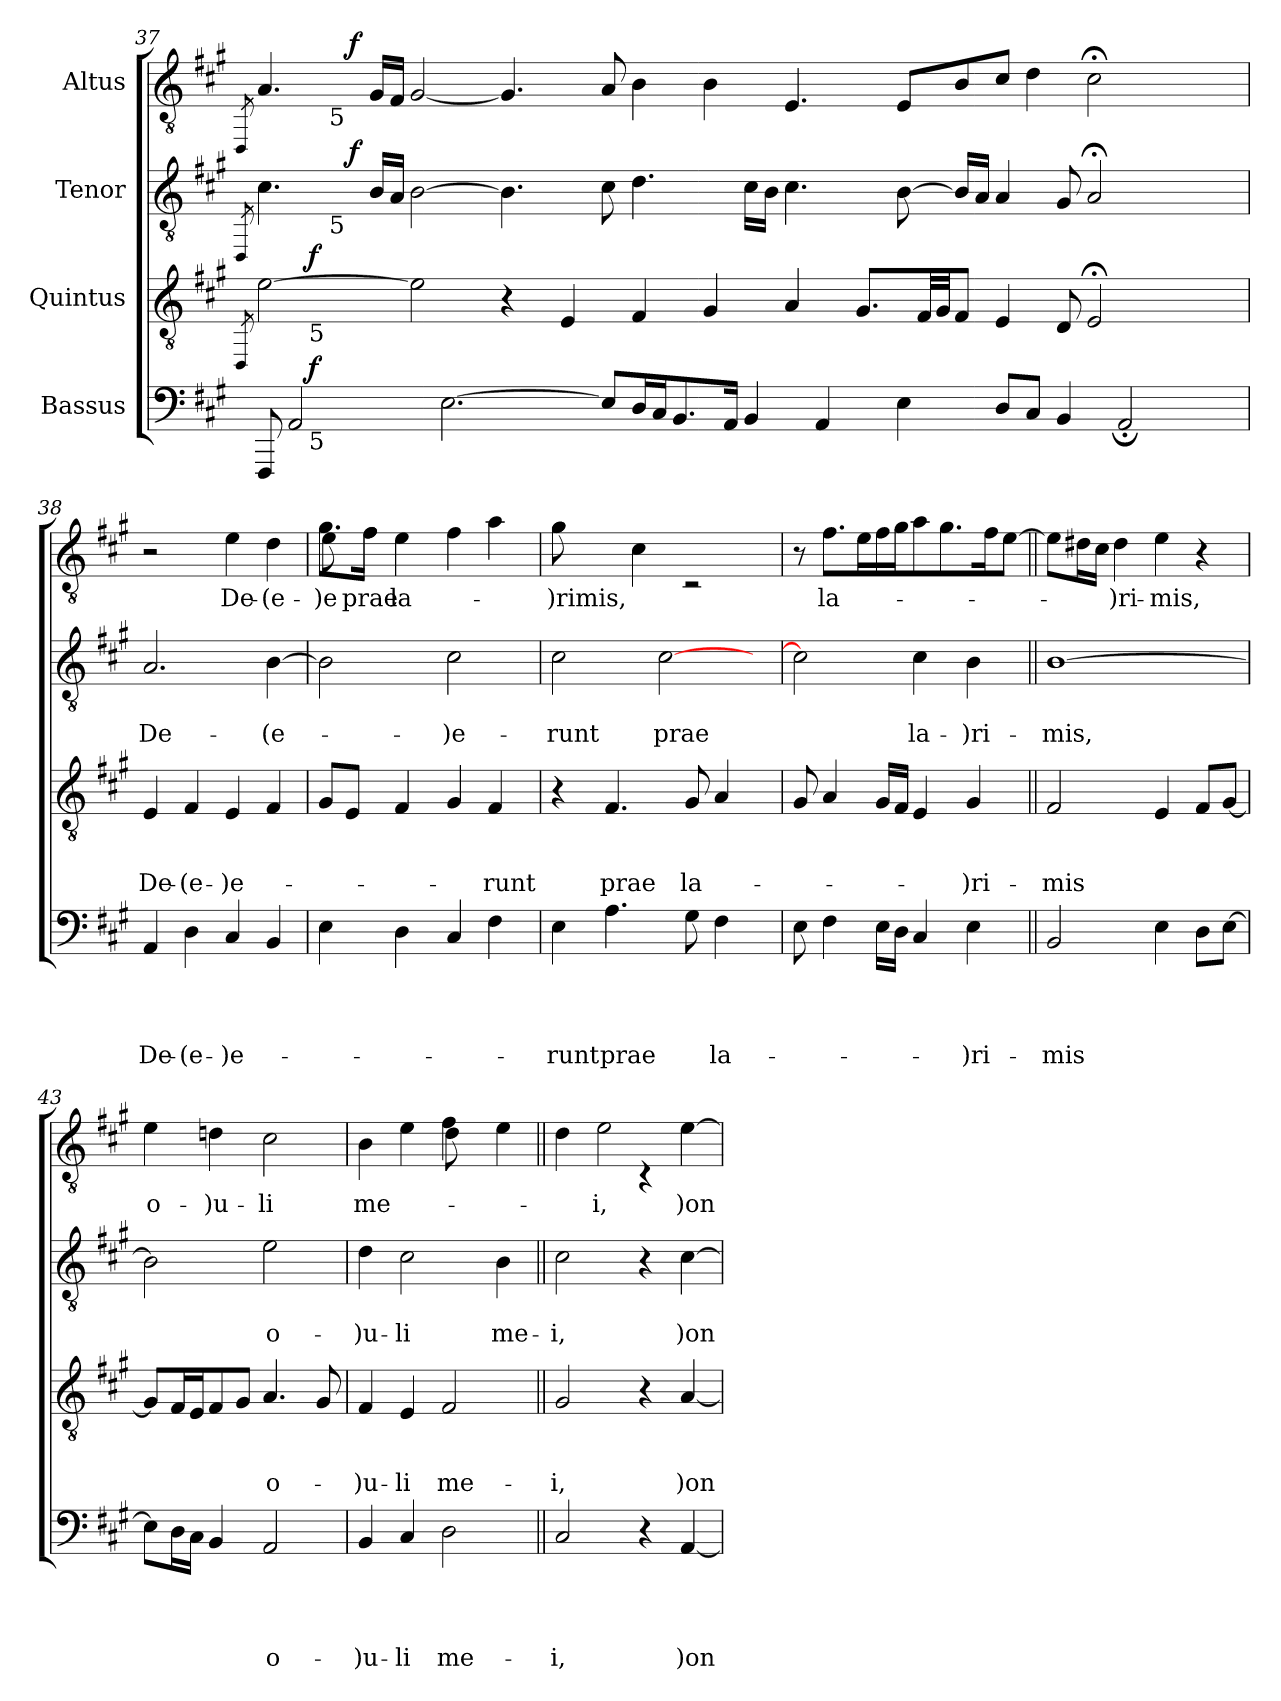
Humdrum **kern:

**kern	**text	**text	**text	**text	**dynam	**kern	**text	**text	**text	**dynam	**kern	**text	**text	**dynam	**kern	**text	**dynam
*part4	*part4	*part4	*part4	*part4	*part4	*part3	*part3	*part3	*part3	*part3	*part2	*part2	*part2	*part2	*part1	*part1	*part1
*staff4	*staff4	*staff4	*staff4	*staff4	*staff4	*staff3	*staff3	*staff3	*staff3	*staff3	*staff2	*staff2	*staff2	*staff2	*staff1	*staff1	*staff1
*I"Bassus	*	*	*	*	*	*I"Quintus	*	*	*	*	*I"Tenor	*	*	*	*I"Altus	*	*
*clefF4	*	*	*	*	*	*clefGv2	*	*	*	*	*clefGv2	*	*	*	*clefGv2	*	*
*k[f#c#g#]	*	*	*	*	*	*k[f#c#g#]	*	*	*	*	*k[f#c#g#]	*	*	*	*k[f#c#g#]	*	*
*A:	*	*	*	*	*	*A:	*	*	*	*	*A:	*	*	*	*A:	*	*
=37	=37	=37	=37	=37	=37	=37	=37	=37	=37	=37	=37	=37	=37	=37	=37	=37	=37
.	.	.	.	.	.	8qDD/	.	.	.	.	8qDD/	.	.	.	8qDD/	.	.
*^	*	*	*	*	*	*^	*	*	*	*	*^	*	*	*	*^	*	*
*	*^	*	*	*	*	*	*	*	*	*	*	*	*	*	*	*	*	*	*	*	*
8FFF#/	8ryy	8.ryy	.	.	.	.	.	[>2e\	8.ryy	.	.	.	.	4.c#\	4ryy	.	.	.	4.A/	4ryy	.	.
2%7ryy	2AA/	.	.	.	.	.	.	.	.	.	.	.	.	.	.	.	.	.	.	.	.	.
!	!	!	!	!	!	!	!	!	!LO:TX:b:t=5	!	!	!	!	!	!	!	!	!	!	!	!	!
!	!	!LO:TX:b:t=5	!	!	!	!	!	!	!	!	!	!	!	!	!	!	!	!	!	!	!	!
!	!	!	!	!	!	!	!LO:DY:b	!	!	!	!	!	!LO:DY:b	!	!	!	!	!	!	!	!	!
.	.	1ryy	.	.	.	.	f	.	1ryy	.	.	.	f	.	.	.	.	.	.	.	.	.
!	!	!	!	!	!	!	!	!	!	!	!	!	!	!	!	!	!	!	!	!LO:TX:b:t=5	!	!
!	!	!	!	!	!	!	!	!	!	!	!	!	!	!	!LO:TX:b:t=5	!	!	!	!	!	!	!
.	.	.	.	.	.	.	.	.	.	.	.	.	.	.	16ryy	.	.	.	.	16ryy	.	.
!	!	!	!	!	!	!	!	!	!	!	!	!	!	!	!	!	!	!LO:DY:b	!	!	!	!LO:DY:b
.	.	.	.	.	.	.	.	.	.	.	.	.	.	.	1ryy	.	.	f	.	1ryy	.	f
.	.	.	.	.	.	.	.	.	.	.	.	.	.	16B/LL	.	.	.	.	16G#/LL	.	.	.
.	.	.	.	.	.	.	.	.	.	.	.	.	.	16A/JJ	.	.	.	.	16F#/JJ	.	.	.
.	.	.	.	.	.	.	.	2e\]	.	.	.	.	.	[>2B\	.	.	.	.	[<2G#/	.	.	.
.	[>2.E\	.	.	.	.	.	.	.	.	.	.	.	.	.	.	.	.	.	.	.	.	.
.	.	.	.	.	.	.	.	4r	.	.	.	.	.	4.B\]	.	.	.	.	4.G#/]	.	.	.
.	.	1ryy	.	.	.	.	.	.	1ryy	.	.	.	.	.	.	.	.	.	.	.	.	.
.	.	.	.	.	.	.	.	4E/	.	.	.	.	.	.	.	.	.	.	.	.	.	.
.	.	.	.	.	.	.	.	.	.	.	.	.	.	.	1ryy	.	.	.	.	1ryy	.	.
.	8E/L]	.	.	.	.	.	.	.	.	.	.	.	.	8c#\	.	.	.	.	8A/	.	.	.
.	16D/L	.	.	.	.	.	.	4F#/	.	.	.	.	.	4.d\	.	.	.	.	4B\	.	.	.
.	16C#/J	.	.	.	.	.	.	.	.	.	.	.	.	.	.	.	.	.	.	.	.	.
.	8.BB/	.	.	.	.	.	.	.	.	.	.	.	.	.	.	.	.	.	.	.	.	.
.	.	.	.	.	.	.	.	4G#/	.	.	.	.	.	.	.	.	.	.	4B\	.	.	.
.	16AA/Jk	.	.	.	.	.	.	.	.	.	.	.	.	.	.	.	.	.	.	.	.	.
.	4BB/	.	.	.	.	.	.	.	.	.	.	.	.	16c#\LL	.	.	.	.	.	.	.	.
.	.	.	.	.	.	.	.	.	.	.	.	.	.	16B\JJ	.	.	.	.	.	.	.	.
.	.	.	.	.	.	.	.	4A/	.	.	.	.	.	4.c#\	.	.	.	.	4.E/	.	.	.
.	4AA/	.	.	.	.	.	.	.	.	.	.	.	.	.	.	.	.	.	.	.	.	.
.	.	1ryy	.	.	.	.	.	.	1ryy	.	.	.	.	.	.	.	.	.	.	.	.	.
.	.	.	.	.	.	.	.	8.G#/L	.	.	.	.	.	.	.	.	.	.	.	.	.	.
.	.	.	.	.	.	.	.	.	.	.	.	.	.	.	1ryy	.	.	.	.	1ryy	.	.
.	4E\	.	.	.	.	.	.	.	.	.	.	.	.	[>8B\	.	.	.	.	8E/L	.	.	.
.	.	.	.	.	.	.	.	32F#/LL	.	.	.	.	.	.	.	.	.	.	.	.	.	.
.	.	.	.	.	.	.	.	32G#/JJ	.	.	.	.	.	.	.	.	.	.	.	.	.	.
.	.	.	.	.	.	.	.	8F#/J	.	.	.	.	.	16B/LL]	.	.	.	.	8B/	.	.	.
.	.	.	.	.	.	.	.	.	.	.	.	.	.	16A/JJ	.	.	.	.	.	.	.	.
.	8D/L	.	.	.	.	.	.	4E/	.	.	.	.	.	4A/	.	.	.	.	8c#/J	.	.	.
.	8C#/J	.	.	.	.	.	.	.	.	.	.	.	.	.	.	.	.	.	4d\	.	.	.
.	4BB/	.	.	.	.	.	.	8D/	.	.	.	.	.	8G#/	.	.	.	.	.	.	.	.
.	.	.	.	.	.	.	.	2E;/	.	.	.	.	.	2A;/	.	.	.	.	2c#;<\	.	.	.
.	2AA;</	.	.	.	.	.	.	.	.	.	.	.	.	.	.	.	.	.	.	.	.	.
.	.	4..ryy	.	.	.	.	.	.	4..ryy	.	.	.	.	.	.	.	.	.	.	.	.	.
.	.	.	.	.	.	.	.	.	.	.	.	.	.	.	4ryy	.	.	.	.	4ryy	.	.
.	.	.	.	.	.	.	.	8ryy	.	.	.	.	.	8ryy	.	.	.	.	8ryy	.	.	.
.	.	.	.	.	.	.	.	.	.	.	.	.	.	.	16ryy	.	.	.	.	16ryy	.	.
!!LO:LB:g=z
=38	=38	=38	=38	=38	=38	=38	=38	=38	=38	=38	=38	=38	=38	=38	=38	=38	=38	=38	=38	=38	=38	=38
!	!	!	!	!	!	!LO:LY:b	!	!	!	!	!	!LO:LY:b	!	!	!	!	!LO:LY:b	!	!	!	!	!
*v	*v	*v	*	*	*	*	*	*	*	*	*	*	*	*v	*v	*	*	*	*v	*v	*	*
*	*	*	*	*	*	*v	*v	*	*	*	*	*	*	*	*	*	*	*
4AA/	.	.	.	-De-	.	4E/	.	.	-De-	.	2.A/	.	-De-	.	2r	.	.
!	!	!	!	!LO:LY:b	!	!	!	!	!LO:LY:b	!	!	!	!	!	!	!	!
4D\	.	.	.	-(e-	.	4F#/	.	.	-(e-	.	.	.	.	.	.	.	.
!	!	!	!	!LO:LY:b	!	!	!	!	!LO:LY:b	!	!	!	!	!	!	!LO:LY:b	!
4C#/	.	.	.	-)e-	.	4E/	.	.	-)e-	.	.	.	.	.	4e\	-De-	.
!	!	!	!	!	!	!	!	!	!	!	!	!	!LO:LY:b	!	!	!LO:LY:b:rj	!
4BB/	.	.	.	.	.	4F#/	.	.	.	.	[>4B\	.	-(e-	.	4d\	-(e-	.
=39	=39	=39	=39	=39	=39	=39	=39	=39	=39	=39	=39	=39	=39	=39	=39	=39	=39
!	!	!	!	!	!	!	!	!	!	!	!	!	!	!	!	!LO:LY:b	!
*	*	*	*	*	*	*	*	*	*	*	*	*	*	*	*^	*	*
!	!	!	!	!	!	!	!	!	!	!	!	!	!	!	!	!	!LO:LY:b	!
4E\	.	.	.	.	.	8G#/L	.	.	.	.	2B\]	.	.	.	8.g#\L	8e\	-)e	.
.	.	.	.	.	.	8E/J	.	.	.	.	.	.	.	.	.	16ryy	.	.
!	!	!	!	!	!	!	!	!	!	!	!	!	!	!	!	!	!LO:LY:b	!
.	.	.	.	.	.	.	.	.	.	.	.	.	.	.	16f#\Jk	4f#\	prae	.
!	!	!	!	!	!	!	!	!	!	!	!	!	!	!	!	!	!LO:LY:b	!
4D\	.	.	.	.	.	4F#/	.	.	.	.	.	.	.	.	4e\	.	la-	.
.	.	.	.	.	.	.	.	.	.	.	.	.	.	.	.	2ryy	.	.
!	!	!	!	!	!	!	!	!	!	!	!	!	!LO:LY:b	!	!	!	!	!
4C#/	.	.	.	.	.	4G#/	.	.	.	.	2c#\	.	-)e-	.	4f#\	.	.	.
!	!	!	!	!	!	!	!	!	!LO:LY:b	!	!	!	!	!	!	!	!	!
4F#\	.	.	.	.	.	4F#/	.	.	-runt	.	.	.	.	.	4a\	.	.	.
.	.	.	.	.	.	.	.	.	.	.	.	.	.	.	.	16ryy	.	.
=40	=40	=40	=40	=40	=40	=40	=40	=40	=40	=40	=40	=40	=40	=40	=40	=40	=40	=40
!	!	!	!	!LO:LY:b	!	!	!	!	!	!	!	!	!LO:LY:b	!	!	!	!LO:LY:b	!
4E\	.	.	.	-runt	.	4r	.	.	.	.	2c#\	.	-runt	.	4g#\	8g#\	)rimis,	.
.	.	.	.	.	.	.	.	.	.	.	.	.	.	.	.	4ryy	.	.
!	!	!	!	!LO:LY:b	!	!	!	!	!LO:LY:b	!	!	!	!	!	!	!	!	!
4.A\	.	.	.	prae	.	4.F#/	.	.	prae	.	.	.	.	.	2..ryy	.	.	.
.	.	.	.	.	.	.	.	.	.	.	.	.	.	.	.	4c#\	.	.
!	!	!	!	!	!	!	!	!	!	!	!	!	!LO:LY:b	!	!	!	!	!
.	.	.	.	.	.	.	.	.	.	.	[>2c#\	.	prae	.	.	.	.	.
!	!	!	!	!	!	!	!	!	!LO:LY:b	!	!	!	!	!	!	!	!	!
8G#\	.	.	.	.	.	8G#/	.	.	la-	.	.	.	.	.	.	2rC	.	.
!	!	!	!	!LO:LY:b	!	!	!	!	!	!	!	!	!	!	!	!	!	!
4F#\	.	.	.	la-	.	4A/	.	.	.	.	.	.	.	.	.	.	.	.
8ryy	.	.	.	.	.	8ryy	.	.	.	.	8ryy	.	.	.	.	.	.	.
*	*	*	*	*	*	*	*	*	*	*	*	*	*	*	*v	*v	*	*
=41	=41	=41	=41	=41	=41	=41	=41	=41	=41	=41	=41	=41	=41	=41	=41	=41	=41
8E\	.	.	.	.	.	8G#/	.	.	.	.	2c#\]	.	.	.	8r	.	.
!	!	!	!	!	!	!	!	!	!	!	!	!	!	!	!	!LO:LY:b	!
4F#\	.	.	.	.	.	4A/	.	.	.	.	.	.	.	.	8.f#\L	la-	.
.	.	.	.	.	.	.	.	.	.	.	.	.	.	.	16e\L	.	.
16E\LL	.	.	.	.	.	16G#/LL	.	.	.	.	.	.	.	.	16f#\	.	.
16D\JJ	.	.	.	.	.	16F#/JJ	.	.	.	.	.	.	.	.	16g#\J	.	.
!	!	!	!	!	!	!	!	!	!	!	!	!	!LO:LY:b	!	!	!	!
4C#/	.	.	.	.	.	4E/	.	.	.	.	4c#\	.	la-	.	8a\	.	.
.	.	.	.	.	.	.	.	.	.	.	.	.	.	.	8.g#\	.	.
!	!	!	!	!LO:LY:b	!	!	!	!	!LO:LY:b	!	!	!	!LO:LY:b	!	!	!	!
4E\	.	.	.	-)ri-	.	4G#/	.	.	-)ri-	.	4B\	.	-)ri-	.	.	.	.
.	.	.	.	.	.	.	.	.	.	.	.	.	.	.	16f#\k	.	.
.	.	.	.	.	.	.	.	.	.	.	.	.	.	.	[>8e\J	.	.
=42||	=42||	=42||	=42||	=42||	=42||	=42||	=42||	=42||	=42||	=42||	=42||	=42||	=42||	=42||	=42||	=42||	=42||
!	!	!	!	!LO:LY:b	!	!	!	!	!LO:LY:b	!	!	!	!LO:LY:b	!	!	!	!
2BB/	.	.	.	-mis	.	2F#/	.	.	-mis	.	[>1B	.	-mis,	.	8e\L]	.	.
.	.	.	.	.	.	.	.	.	.	.	.	.	.	.	16d#X\L	.	.
.	.	.	.	.	.	.	.	.	.	.	.	.	.	.	16c#\JJ	.	.
!	!	!	!	!	!	!	!	!	!	!	!	!	!	!	!	!LO:LY:b	!
.	.	.	.	.	.	.	.	.	.	.	.	.	.	.	4d#\	-)ri-	.
!	!	!	!	!	!	!	!	!	!	!	!	!	!	!	!	!LO:LY:b	!
4E\	.	.	.	.	.	4E/	.	.	.	.	.	.	.	.	4e\	-mis,	.
8D\L	.	.	.	.	.	8F#/L	.	.	.	.	.	.	.	.	4r	.	.
[>8E\J	.	.	.	.	.	[<8G#/J	.	.	.	.	.	.	.	.	.	.	.
=43	=43	=43	=43	=43	=43	=43	=43	=43	=43	=43	=43	=43	=43	=43	=43	=43	=43
!	!	!	!	!	!	!	!	!	!	!	!	!	!	!	!	!LO:LY:b	!
8E\L]	.	.	.	.	.	8G#/L]	.	.	.	.	2B\]	.	.	.	4e\	o-	.
16D\L	.	.	.	.	.	16F#/L	.	.	.	.	.	.	.	.	.	.	.
16C#\JJ	.	.	.	.	.	16E/J	.	.	.	.	.	.	.	.	.	.	.
!	!	!	!	!	!	!	!	!	!	!	!	!	!	!	!	!LO:LY:b	!
4BB/	.	.	.	.	.	8F#/	.	.	.	.	.	.	.	.	4dn\	-)u-	.
.	.	.	.	.	.	8G#/J	.	.	.	.	.	.	.	.	.	.	.
!	!	!	!	!LO:LY:b	!	!	!	!	!LO:LY:b	!	!	!	!LO:LY:b	!	!	!LO:LY:b	!
2AA/	.	.	.	o-	.	4.A/	.	.	o-	.	2e\	.	o-	.	2c#\	-li	.
.	.	.	.	.	.	8G#/	.	.	.	.	.	.	.	.	.	.	.
!!LO:PB:g=z
=44	=44	=44	=44	=44	=44	=44	=44	=44	=44	=44	=44	=44	=44	=44	=44	=44	=44
!	!	!	!	!LO:LY:b	!	!	!	!	!LO:LY:b	!	!	!	!LO:LY:b	!	!	!LO:LY:b	!
*	*	*	*	*	*	*	*	*	*	*	*	*	*	*	*^	*	*
4BB/	.	.	.	-)u-	.	4F#/	.	.	-)u-	.	4d\	.	-)u-	.	4B\	2ryy	me-	.
!	!	!	!	!LO:LY:b:rj	!	!	!	!	!LO:LY:b:rj	!	!	!	!LO:LY:b:rj	!	!	!	!	!
4C#/	.	.	.	-li	.	4E/	.	.	-li	.	2c#\	.	-li	.	4e\	.	.	.
!	!	!	!	!LO:LY:b	!	!	!	!	!LO:LY:b	!	!	!	!	!	!	!	!	!
2D\	.	.	.	me-	.	2F#/	.	.	me-	.	.	.	.	.	4f#\	8d\	.	.
.	.	.	.	.	.	.	.	.	.	.	.	.	.	.	.	4.ryy	.	.
!	!	!	!	!	!	!	!	!	!	!	!	!	!LO:LY:b	!	!	!	!	!
.	.	.	.	.	.	.	.	.	.	.	4B\	.	me-	.	4e\	.	.	.
=45||	=45||	=45||	=45||	=45||	=45||	=45||	=45||	=45||	=45||	=45||	=45||	=45||	=45||	=45||	=45||	=45||	=45||	=45||
!	!	!	!	!LO:LY:b	!	!	!	!	!LO:LY:b	!	!	!	!LO:LY:b	!	!	!	!	!
2C#/	.	.	.	-i,	.	2G#/	.	.	-i,	.	2c#\	.	-i,	.	4d\	2ryy	.	.
!	!	!	!	!	!	!	!	!	!	!	!	!	!	!	!	!	!LO:LY:b	!
.	.	.	.	.	.	.	.	.	.	.	.	.	.	.	2e\	.	-i,	.
4r	.	.	.	.	.	4r	.	.	.	.	4r	.	.	.	.	4rC	.	.
!	!	!	!	!LO:LY:b	!	!	!	!	!LO:LY:b	!	!	!	!LO:LY:b	!	!	!	!LO:LY:b	!
[<4AA/	.	.	.	)on-	.	[<4A/	.	.	)on-	.	[>4c#\	.	)on-	.	4ryy	[>4e\	)on-	.
*	*	*	*	*	*	*	*	*	*	*	*	*	*	*	*v	*v	*	*
=	=	=	=	=	=	=	=	=	=	=	=	=	=	=	=	=	=
*-	*-	*-	*-	*-	*-	*-	*-	*-	*-	*-	*-	*-	*-	*-	*-	*-	*-
